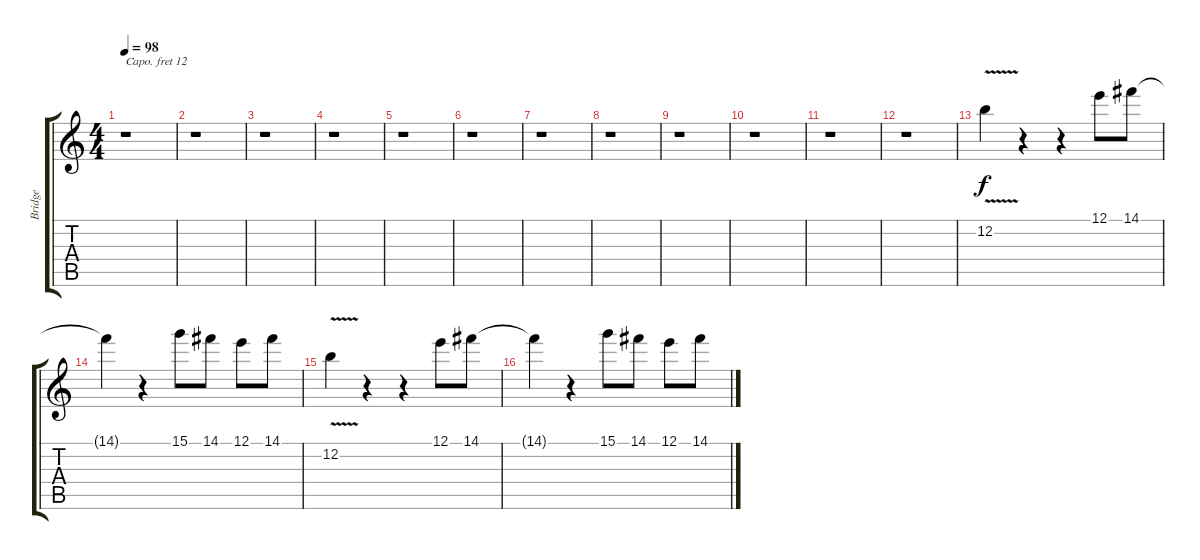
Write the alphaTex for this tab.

\track ("Bridge" "Bridge") {instrument whistle}
\staff {score tabs}
\capo 12
\tuning (E4 B3 G3 D3 A2 E2) {hide}
\ts (4 4)
\tempo 98
\clef g2
\ks c
r.1{dy f} |
r.1 |
r.1 |
r.1 |
r.1 |
r.1 |
r.1 |
r.1 |
r.1 |
r.1 |
r.1 |
r.1 |
12.2{v}.4 r.4 r.4 12.1.8 14.1.8 |
14.1{t}.4 r.4 15.1.8 14.1.8 12.1.8 14.1.8 |
12.2{v}.4 r.4 r.4 12.1.8 14.1.8 |
14.1{t}.4 r.4 15.1.8 14.1.8 12.1.8 14.1.8
